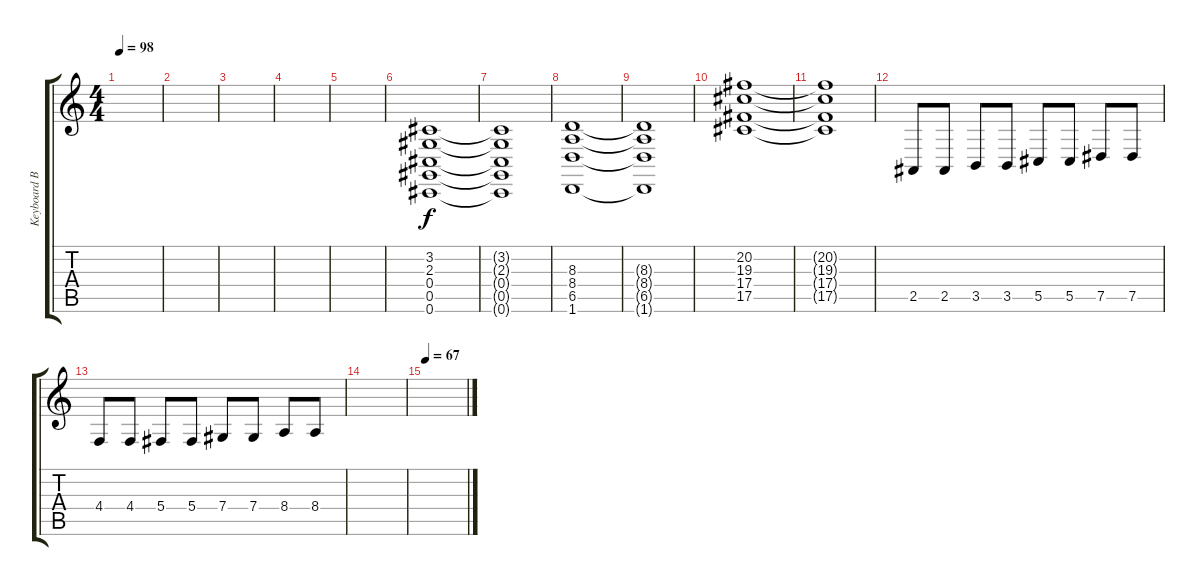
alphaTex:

\track ("Keyboard Base" "Keyboard B") {instrument stringensemble2}
\staff {score tabs}
\tuning (Eb4 Bb3 Gb3 Db3 Ab2 Db2) {hide}
\ts (4 4)
\tempo 98
\clef g2
\ks c
|
|
|
|
|
(3.2 2.3 0.4 0.5 0.6).1 |
(3.2{t} 2.3{t} 0.4{t} 0.5{t} 0.6{t}).1 |
(8.3 8.4 6.5 1.6).1 |
(8.3{t} 8.4{t} 6.5{t} 1.6{t}).1 |
(20.2 19.3 17.4 17.5).1 |
(20.2{t} 19.3{t} 17.4{t} 17.5{t}).1 |
2.5.8 2.5.8 3.5.8 3.5.8 5.5.8 5.5.8 7.5.8 7.5.8 |
4.4.8 4.4.8 5.4.8 5.4.8 7.4.8 7.4.8 8.4.8 8.4.8 |
|
\tempo 67
